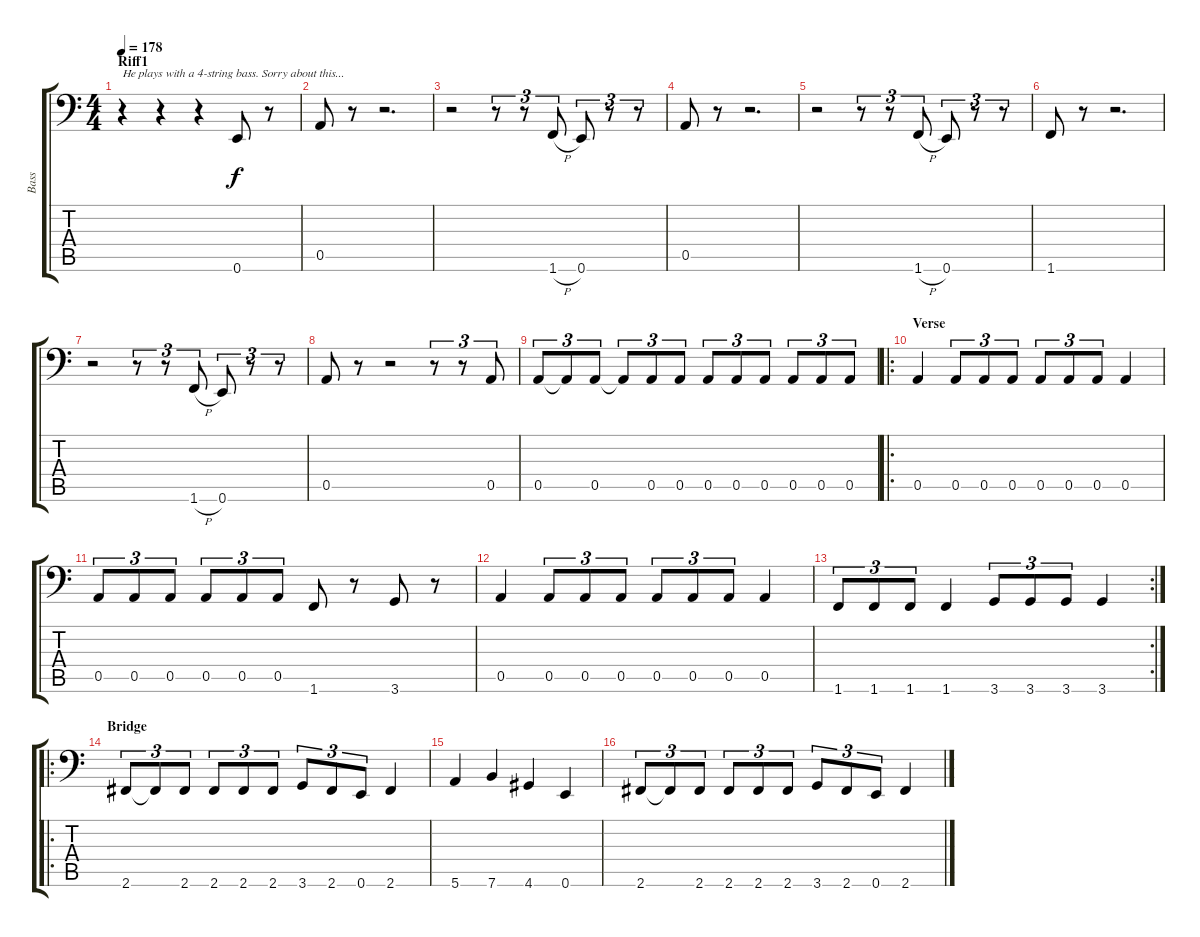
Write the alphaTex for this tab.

\track ("Bass" "Bass") {instrument electricbasspick}
\staff {score tabs}
\tuning (E3 B2 G2 D2 A1 E1) {hide}
\ts (4 4)
\section ("" "Riff1")
\tempo 178
\clef f4
\ks c
r.4{txt "He plays with a 4-string bass. Sorry about this..." dy f instrument electricbasspick} r.4 r.4 0.6.8 r.8 |
0.5.8 r.8 r.2{d} |
r.2 r.8{tu (3 2)} r.8{tu (3 2)} 1.6{h}.8{tu (3 2)} 0.6.8{tu (3 2)} r.8{tu (3 2)} r.8{tu (3 2)} |
0.5.8 r.8 r.2{d} |
r.2 r.8{tu (3 2)} r.8{tu (3 2)} 1.6{h}.8{tu (3 2)} 0.6.8{tu (3 2)} r.8{tu (3 2)} r.8{tu (3 2)} |
1.6.8 r.8 r.2{d} |
r.2 r.8{tu (3 2)} r.8{tu (3 2)} 1.6{h}.8{tu (3 2)} 0.6.8{tu (3 2)} r.8{tu (3 2)} r.8{tu (3 2)} |
0.5.8 r.8 r.2 r.8{tu (3 2)} r.8{tu (3 2)} 0.5.8{tu (3 2)} |
0.5.8{tu (3 2)} 0.5{t}.8{tu (3 2)} 0.5.8{tu (3 2)} 0.5{t}.8{tu (3 2)} 0.5.8{tu (3 2)} 0.5.8{tu (3 2)} 0.5.8{tu (3 2)} 0.5.8{tu (3 2)} 0.5.8{tu (3 2)} 0.5.8{tu (3 2)} 0.5.8{tu (3 2)} 0.5.8{tu (3 2)} |
\ro
\section ("" "Verse")
0.5.4 0.5.8{tu (3 2)} 0.5.8{tu (3 2)} 0.5.8{tu (3 2)} 0.5.8{tu (3 2)} 0.5.8{tu (3 2)} 0.5.8{tu (3 2)} 0.5.4 |
0.5.8{tu (3 2)} 0.5.8{tu (3 2)} 0.5.8{tu (3 2)} 0.5.8{tu (3 2)} 0.5.8{tu (3 2)} 0.5.8{tu (3 2)} 1.6.8 r.8 3.6.8 r.8 |
0.5.4 0.5.8{tu (3 2)} 0.5.8{tu (3 2)} 0.5.8{tu (3 2)} 0.5.8{tu (3 2)} 0.5.8{tu (3 2)} 0.5.8{tu (3 2)} 0.5.4 |
\rc 2
1.6.8{tu (3 2)} 1.6.8{tu (3 2)} 1.6.8{tu (3 2)} 1.6.4 3.6.8{tu (3 2)} 3.6.8{tu (3 2)} 3.6.8{tu (3 2)} 3.6.4 |
\ro
\section ("" "Bridge")
2.6.8{tu (3 2)} 2.6{t}.8{tu (3 2)} 2.6.8{tu (3 2)} 2.6.8{tu (3 2)} 2.6.8{tu (3 2)} 2.6.8{tu (3 2)} 3.6.8{tu (3 2)} 2.6.8{tu (3 2)} 0.6.8{tu (3 2)} 2.6.4 |
5.6.4 7.6.4 4.6.4 0.6.4 |
2.6.8{tu (3 2)} 2.6{t}.8{tu (3 2)} 2.6.8{tu (3 2)} 2.6.8{tu (3 2)} 2.6.8{tu (3 2)} 2.6.8{tu (3 2)} 3.6.8{tu (3 2)} 2.6.8{tu (3 2)} 0.6.8{tu (3 2)} 2.6.4
